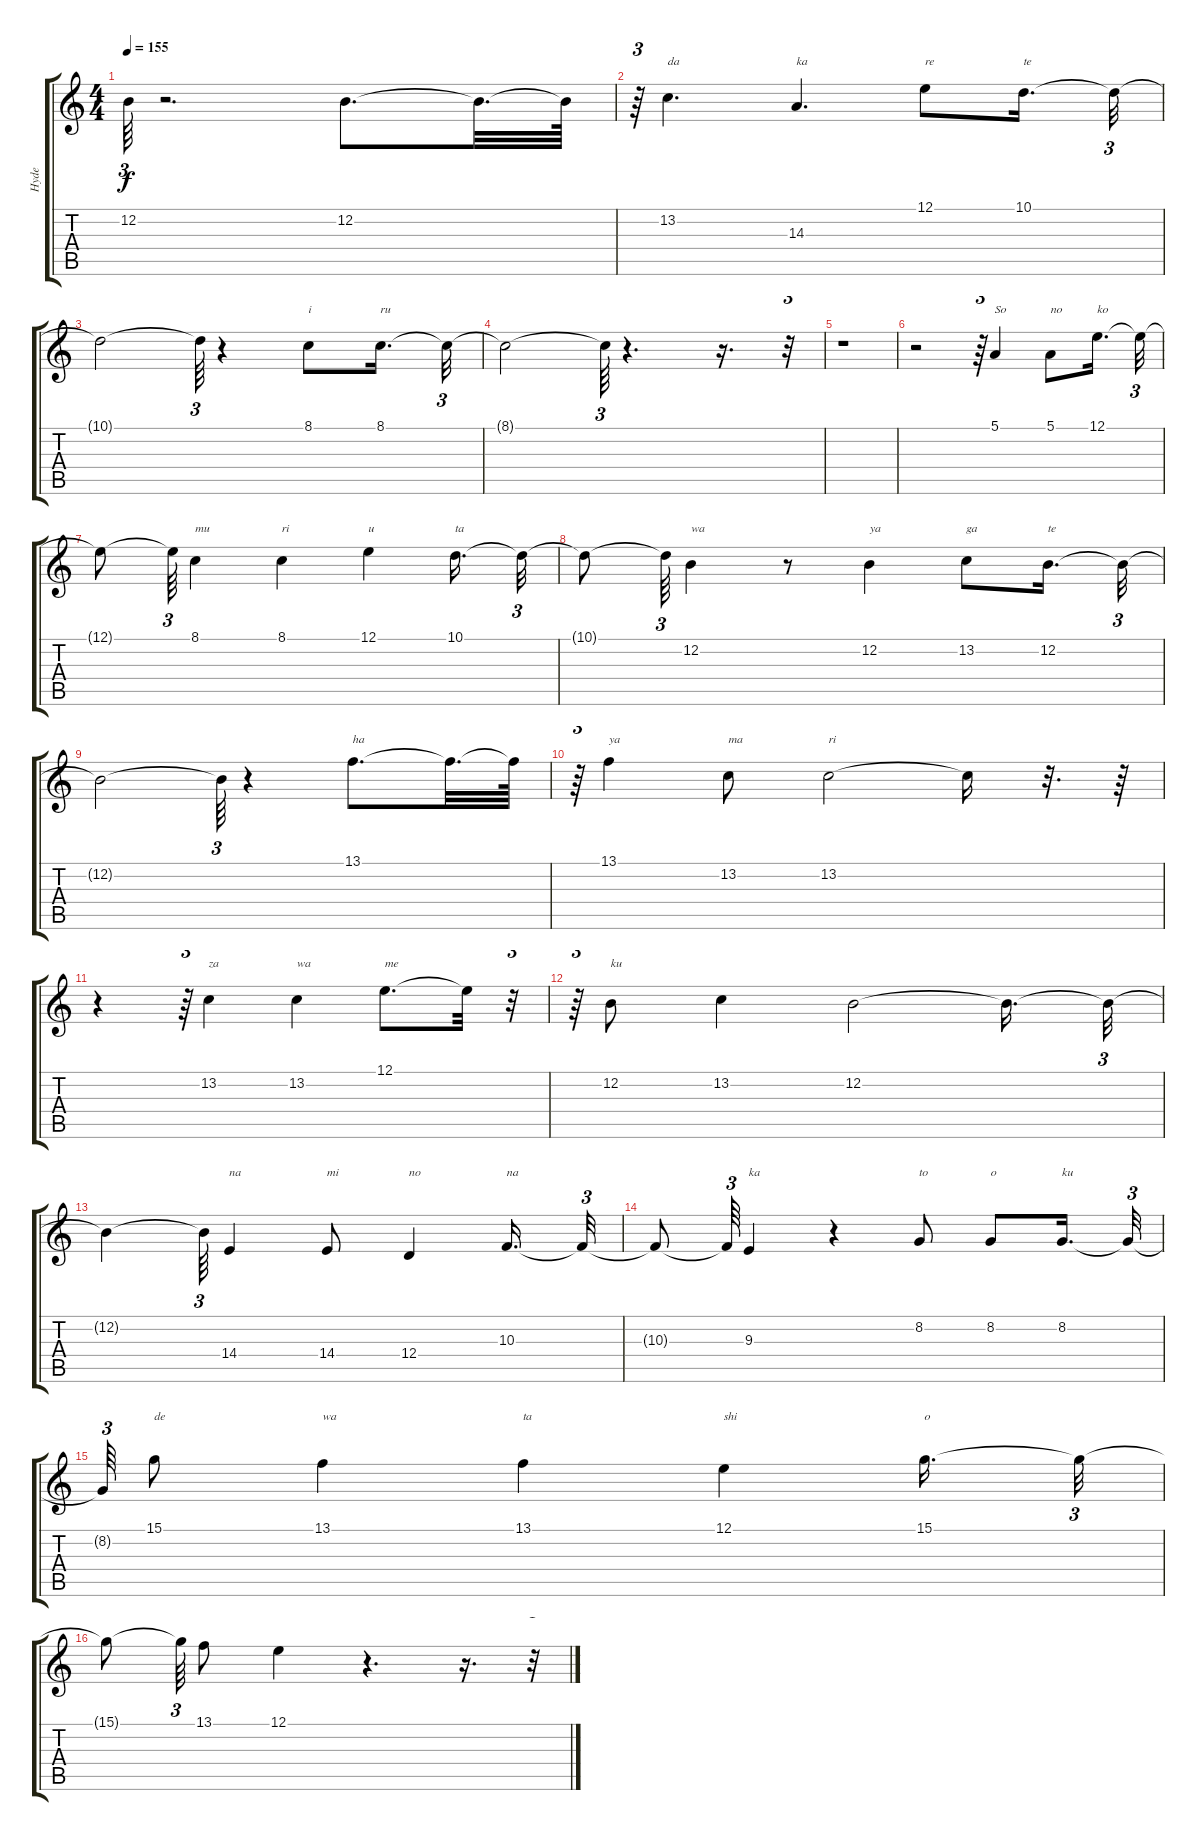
\track ("Hyde" "Hyde") {instrument flute}
\staff {score tabs}
\tuning (E4 B3 G3 D3 A2 E2) {hide}
\ts (4 4)
\tempo 155
\clef g2
\ks c
12.2{t}.64{tu (3 2) dy f} r.2{d} 12.2.8{d} 12.2{t}.32{d} 12.2{t}.64 |
r.64{tu (3 2)} 13.2.4{d txt "da"} 14.3.4{d txt "ka"} 12.1.8{txt "re"} 10.1.16{d txt "te"} 10.1{t}.32{tu (3 2)} |
10.1{t}.2 10.1{t}.64{tu (3 2)} r.4 8.1.8{txt "i"} 8.1.16{d txt "ru"} 8.1{t}.32{tu (3 2)} |
8.1{t}.2 8.1{t}.64{tu (3 2)} r.4{d} r.16{d} r.32{tu (3 2)} |
r.1 |
r.2 r.64{tu (3 2)} 5.1.4{txt "So"} 5.1.8{txt "no"} 12.1.16{d txt "ko"} 12.1{t}.32{tu (3 2)} |
12.1{t}.8 12.1{t}.64{tu (3 2)} 8.1.4{txt "mu"} 8.1.4{txt "ri"} 12.1.4{txt "u"} 10.1.16{d txt "ta"} 10.1{t}.32{tu (3 2)} |
10.1{t}.8 10.1{t}.64{tu (3 2)} 12.2.4{txt "wa"} r.8 12.2.4{txt "ya"} 13.2.8{txt "ga"} 12.2.16{d txt "te"} 12.2{t}.32{tu (3 2)} |
12.2{t}.2 12.2{t}.64{tu (3 2)} r.4 13.1.8{d txt "ha"} 13.1{t}.32{d} 13.1{t}.64 |
r.64{tu (3 2)} 13.1.4{txt "ya"} 13.2.8{txt "ma"} 13.2.2{txt "ri"} 13.2{t}.16 r.32{d} r.64 |
r.4 r.64{tu (3 2)} 13.2.4{txt "za"} 13.2.4{txt "wa"} 12.1.8{d txt "me"} 12.1{t}.32 r.32{tu (3 2)} |
r.64{tu (3 2)} 12.2.8{txt "ku"} 13.2.4 12.2.2 12.2{t}.16{d} 12.2{t}.32{tu (3 2)} |
12.2{t}.4 12.2{t}.64{tu (3 2)} 14.4.4{txt "na"} 14.4.8{txt "mi"} 12.4.4{txt "no"} 10.3.16{d txt "na"} 10.3{t}.32{tu (3 2)} |
10.3{t}.8 10.3{t}.64{tu (3 2)} 9.3.4{txt "ka"} r.4 8.2.8{txt "to"} 8.2.8{txt "o"} 8.2.16{d txt "ku"} 8.2{t}.32{tu (3 2)} |
8.2{t}.64{tu (3 2)} 15.1.8{txt "de"} 13.1.4{txt "wa"} 13.1.4{txt "ta"} 12.1.4{txt "shi"} 15.1.16{d txt "o"} 15.1{t}.32{tu (3 2)} |
15.1{t}.8 15.1{t}.64{tu (3 2)} 13.1.8 12.1.4 r.4{d} r.16{d} r.32{tu (3 2)}
